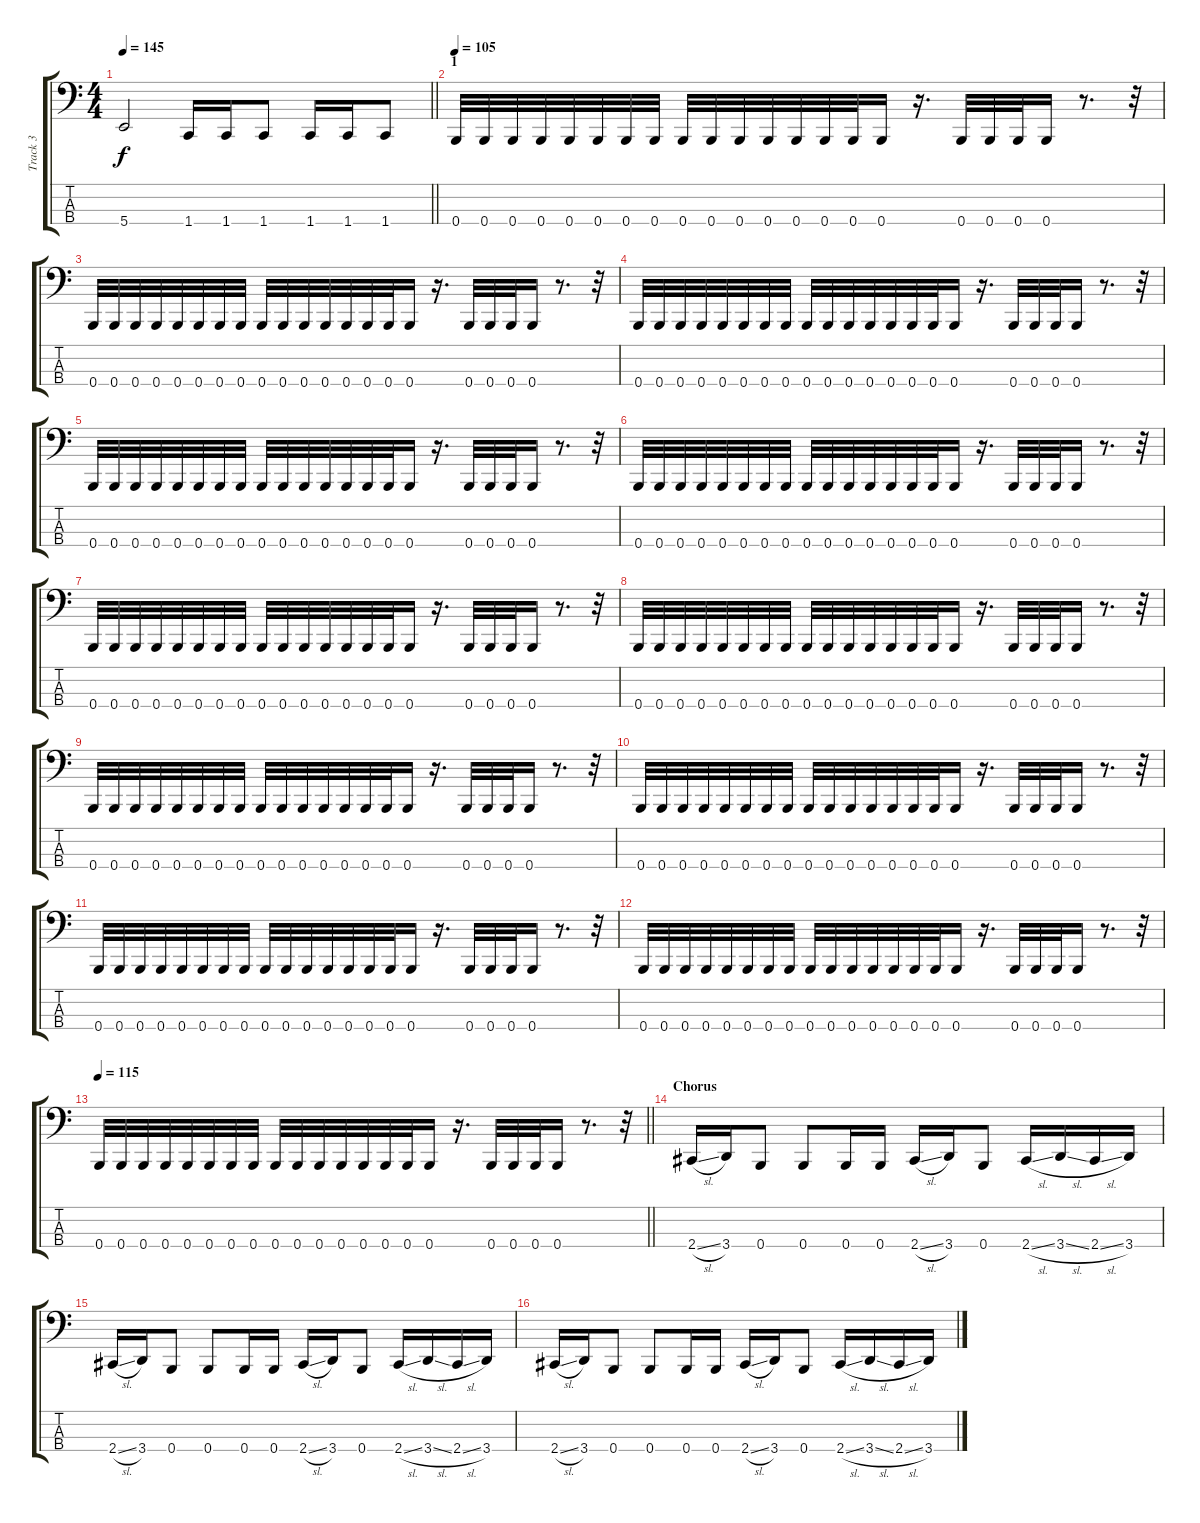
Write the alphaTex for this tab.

\track ("Track 3" "Track 3") {instrument electricbasspick}
\staff {score tabs}
\tuning (D2 A1 E1 B0) {hide}
\ts (4 4)
\tempo 145
\clef f4
\barLineRight lightlight
\ks c
5.4.2{dy f} 1.4.16 1.4.16 1.4.8 1.4.16 1.4.16 1.4.8 |
\section ("" "1")
\tempo 105
0.4.32 0.4.32 0.4.32 0.4.32 0.4.32 0.4.32 0.4.32 0.4.32 0.4.32 0.4.32 0.4.32 0.4.32 0.4.32 0.4.32 0.4.32 0.4.16 r.16{d} 0.4.32 0.4.32 0.4.32 0.4.16 r.8{d} r.32 |
0.4.32 0.4.32 0.4.32 0.4.32 0.4.32 0.4.32 0.4.32 0.4.32 0.4.32 0.4.32 0.4.32 0.4.32 0.4.32 0.4.32 0.4.32 0.4.16 r.16{d} 0.4.32 0.4.32 0.4.32 0.4.16 r.8{d} r.32 |
0.4.32 0.4.32 0.4.32 0.4.32 0.4.32 0.4.32 0.4.32 0.4.32 0.4.32 0.4.32 0.4.32 0.4.32 0.4.32 0.4.32 0.4.32 0.4.16 r.16{d} 0.4.32 0.4.32 0.4.32 0.4.16 r.8{d} r.32 |
0.4.32 0.4.32 0.4.32 0.4.32 0.4.32 0.4.32 0.4.32 0.4.32 0.4.32 0.4.32 0.4.32 0.4.32 0.4.32 0.4.32 0.4.32 0.4.16 r.16{d} 0.4.32 0.4.32 0.4.32 0.4.16 r.8{d} r.32 |
0.4.32 0.4.32 0.4.32 0.4.32 0.4.32 0.4.32 0.4.32 0.4.32 0.4.32 0.4.32 0.4.32 0.4.32 0.4.32 0.4.32 0.4.32 0.4.16 r.16{d} 0.4.32 0.4.32 0.4.32 0.4.16 r.8{d} r.32 |
0.4.32 0.4.32 0.4.32 0.4.32 0.4.32 0.4.32 0.4.32 0.4.32 0.4.32 0.4.32 0.4.32 0.4.32 0.4.32 0.4.32 0.4.32 0.4.16 r.16{d} 0.4.32 0.4.32 0.4.32 0.4.16 r.8{d} r.32 |
0.4.32 0.4.32 0.4.32 0.4.32 0.4.32 0.4.32 0.4.32 0.4.32 0.4.32 0.4.32 0.4.32 0.4.32 0.4.32 0.4.32 0.4.32 0.4.16 r.16{d} 0.4.32 0.4.32 0.4.32 0.4.16 r.8{d} r.32 |
0.4.32 0.4.32 0.4.32 0.4.32 0.4.32 0.4.32 0.4.32 0.4.32 0.4.32 0.4.32 0.4.32 0.4.32 0.4.32 0.4.32 0.4.32 0.4.16 r.16{d} 0.4.32 0.4.32 0.4.32 0.4.16 r.8{d} r.32 |
0.4.32 0.4.32 0.4.32 0.4.32 0.4.32 0.4.32 0.4.32 0.4.32 0.4.32 0.4.32 0.4.32 0.4.32 0.4.32 0.4.32 0.4.32 0.4.16 r.16{d} 0.4.32 0.4.32 0.4.32 0.4.16 r.8{d} r.32 |
0.4.32 0.4.32 0.4.32 0.4.32 0.4.32 0.4.32 0.4.32 0.4.32 0.4.32 0.4.32 0.4.32 0.4.32 0.4.32 0.4.32 0.4.32 0.4.16 r.16{d} 0.4.32 0.4.32 0.4.32 0.4.16 r.8{d} r.32 |
0.4.32 0.4.32 0.4.32 0.4.32 0.4.32 0.4.32 0.4.32 0.4.32 0.4.32 0.4.32 0.4.32 0.4.32 0.4.32 0.4.32 0.4.32 0.4.16 r.16{d} 0.4.32 0.4.32 0.4.32 0.4.16 r.8{d} r.32 |
\tempo 115
\barLineRight lightlight
0.4.32 0.4.32 0.4.32 0.4.32 0.4.32 0.4.32 0.4.32 0.4.32 0.4.32 0.4.32 0.4.32 0.4.32 0.4.32 0.4.32 0.4.32 0.4.16 r.16{d} 0.4.32 0.4.32 0.4.32 0.4.16 r.8{d} r.32 |
\section ("" "Chorus")
2.4{sl}.16 3.4.16 0.4.8 0.4.8 0.4.16 0.4.16 2.4{sl}.16 3.4.16 0.4.8 2.4{sl}.16 3.4{sl}.16 2.4{sl}.16 3.4.16 |
2.4{sl}.16 3.4.16 0.4.8 0.4.8 0.4.16 0.4.16 2.4{sl}.16 3.4.16 0.4.8 2.4{sl}.16 3.4{sl}.16 2.4{sl}.16 3.4.16 |
2.4{sl}.16 3.4.16 0.4.8 0.4.8 0.4.16 0.4.16 2.4{sl}.16 3.4.16 0.4.8 2.4{sl}.16 3.4{sl}.16 2.4{sl}.16 3.4.16
